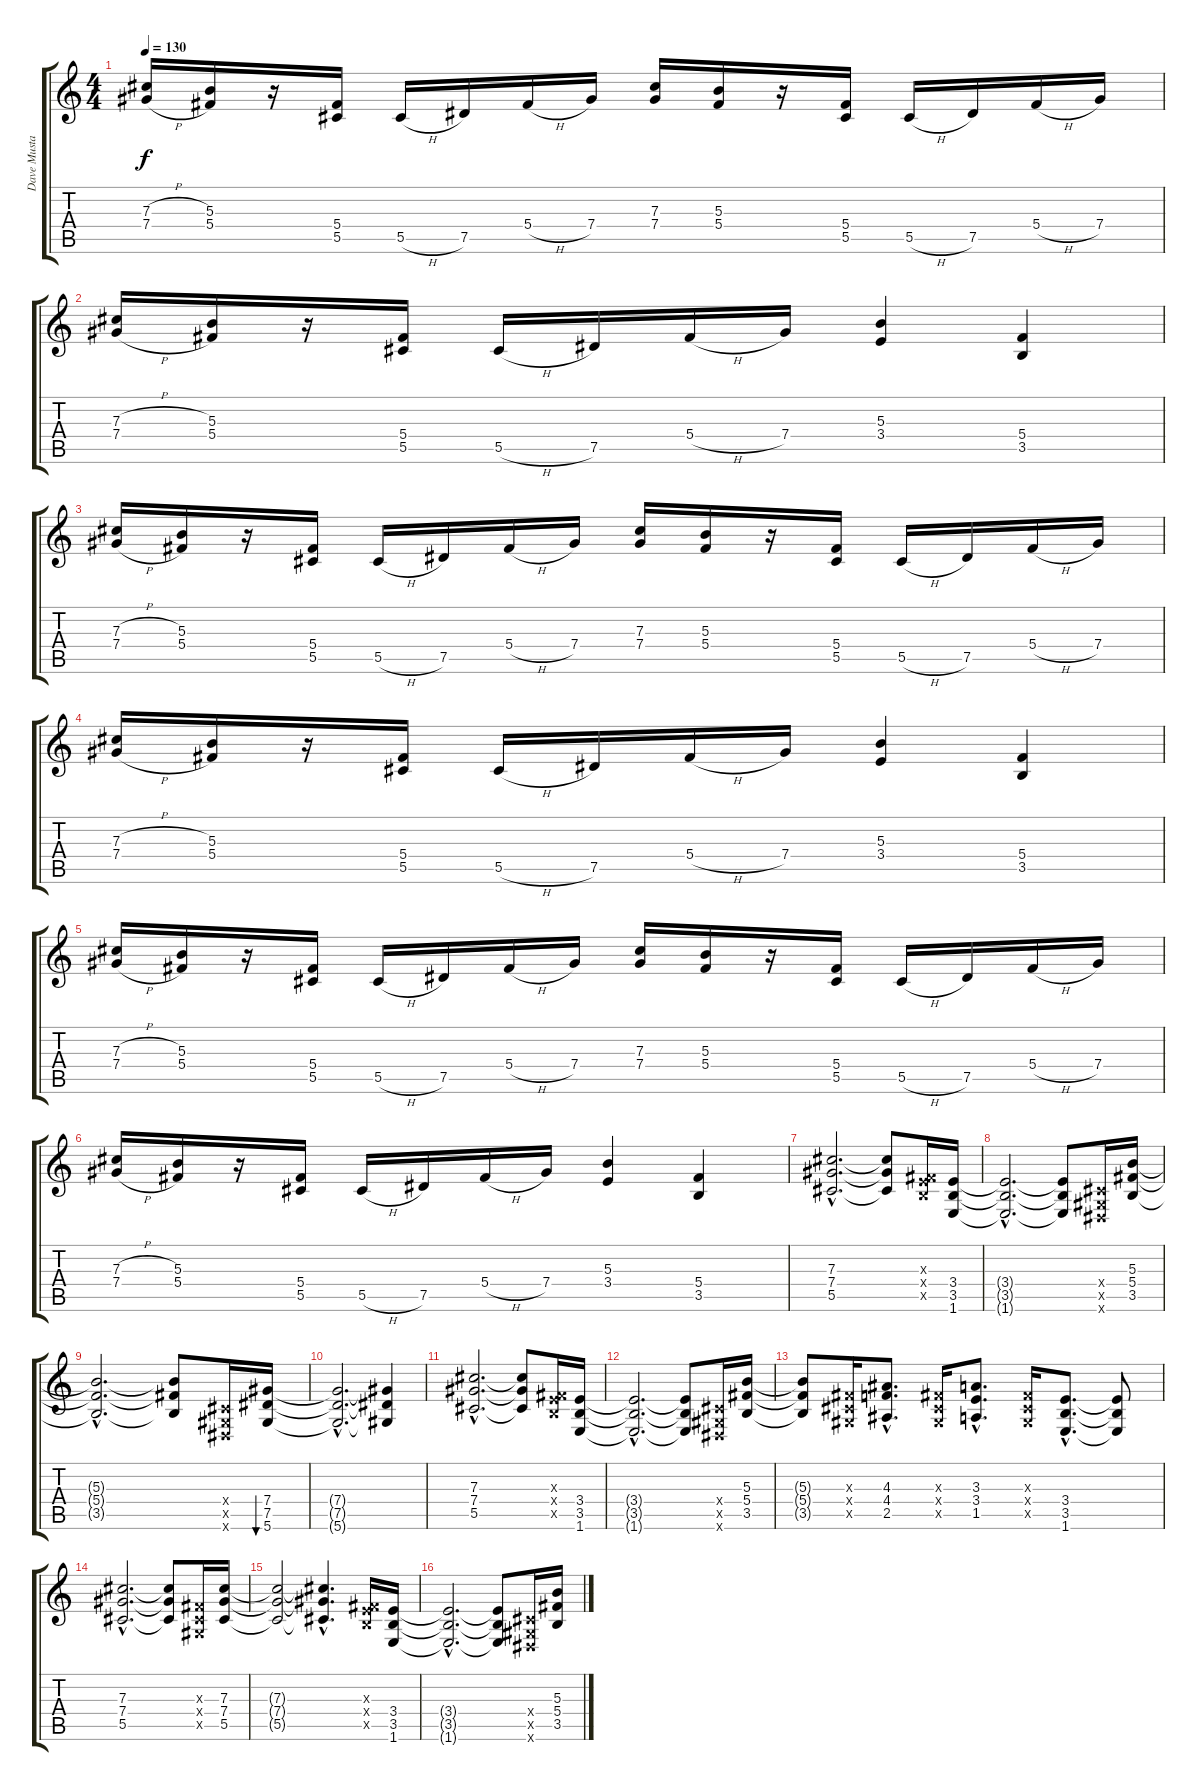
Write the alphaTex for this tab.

\track ("Dave Mustaine" "Dave Musta") {instrument distortionguitar}
\staff {score tabs}
\tuning (Eb4 Bb3 Gb3 Db3 Ab2 Eb2) {hide}
\ts (4 4)
\tempo 130
\clef g2
\ks c
(7.3{h} 7.4{h}).16{dy f} (5.3 5.4).16 r.16 (5.4 5.5).16 5.5{h}.16 7.5.16 5.4{h}.16 7.4.16 (7.3 7.4).16 (5.3 5.4).16 r.16 (5.4 5.5).16 5.5{h}.16 7.5.16 5.4{h}.16 7.4.16 |
(7.3{h} 7.4{h}).16 (5.3 5.4).16 r.16 (5.4 5.5).16 5.5{h}.16 7.5.16 5.4{h}.16 7.4.16 (5.3 3.4).4 (5.4 3.5).4 |
(7.3{h} 7.4{h}).16 (5.3 5.4).16 r.16 (5.4 5.5).16 5.5{h}.16 7.5.16 5.4{h}.16 7.4.16 (7.3 7.4).16 (5.3 5.4).16 r.16 (5.4 5.5).16 5.5{h}.16 7.5.16 5.4{h}.16 7.4.16 |
(7.3{h} 7.4{h}).16 (5.3 5.4).16 r.16 (5.4 5.5).16 5.5{h}.16 7.5.16 5.4{h}.16 7.4.16 (5.3 3.4).4 (5.4 3.5).4 |
(7.3{h} 7.4{h}).16 (5.3 5.4).16 r.16 (5.4 5.5).16 5.5{h}.16 7.5.16 5.4{h}.16 7.4.16 (7.3 7.4).16 (5.3 5.4).16 r.16 (5.4 5.5).16 5.5{h}.16 7.5.16 5.4{h}.16 7.4.16 |
(7.3{h} 7.4{h}).16 (5.3 5.4).16 r.16 (5.4 5.5).16 5.5{h}.16 7.5.16 5.4{h}.16 7.4.16 (5.3 3.4).4 (5.4 3.5).4 |
(7.3{hac} 7.4{hac} 5.5{hac}).2{d} (7.3{t} 7.4{t} 5.5{t}).8 (0.3{x} 3.4{x} 3.5{x}).16 (3.4 3.5 1.6).16 |
(3.4{hac t} 3.5{hac t} 1.6{hac t}).2{d} (3.4{t} 3.5{t} 1.6{t}).8 (0.4{x} 0.5{x} 0.6{x}).16 (5.3 5.4 3.5).16 |
(5.3{hac t} 5.4{hac t} 3.5{hac t}).2{d} (5.3{t} 5.4{t} 3.5{t}).8 (0.4{x} 0.5{x} 0.6{x}).16 (7.4 7.5 5.6).16{bu 120} |
(7.4{hac t} 7.5{hac t} 5.6{hac t}).2{d} (7.4{t} 7.5{t} 5.6{t}).4 |
(7.3{hac} 7.4{hac} 5.5{hac}).2{d} (7.3{t} 7.4{t} 5.5{t}).8 (0.3{x} 3.4{x} 3.5{x}).16 (3.4 3.5 1.6).16 |
(3.4{hac t} 3.5{hac t} 1.6{hac t}).2{d} (3.4{t} 3.5{t} 1.6{t}).8 (0.4{x} 0.5{x} 0.6{x}).16 (5.3 5.4 3.5).16 |
(5.3{t} 5.4{t} 3.5{t}).8 (0.3{x} 0.4{x} 0.5{x}).16 (4.3{hac} 4.4{hac} 2.5{hac}).8{d} (0.3{x} 0.4{x} 0.5{x}).16 (3.3{hac} 3.4{hac} 1.5{hac}).8{d} (0.3{x} 0.4{x} 0.5{x}).16 (3.4{hac} 3.5{hac} 1.6{hac}).8{d} (3.4{t} 3.5{t} 1.6{t}).8 |
(7.3{hac} 7.4{hac} 5.5{hac}).2{d} (7.3{t} 7.4{t} 5.5{t}).8 (0.3{x} 0.4{x} 0.5{x}).16 (7.3 7.4 5.5).16 |
(7.3{t} 7.4{t} 5.5{t}).2 (7.3{hac t} 7.4{hac t} 5.5{hac t}).4{d} (0.3{x} 3.4{x} 3.5{x}).16 (3.4 3.5 1.6).16 |
(3.4{hac t} 3.5{hac t} 1.6{hac t}).2{d} (3.4{t} 3.5{t} 1.6{t}).8 (0.4{x} 0.5{x} 0.6{x}).16 (5.3 5.4 3.5).16
